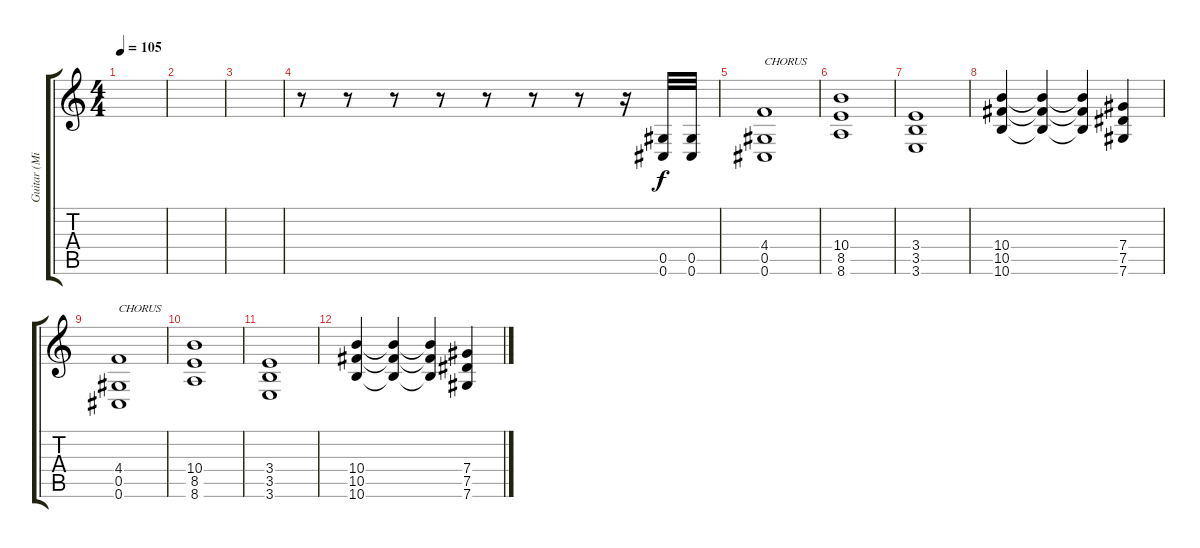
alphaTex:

\track ("Guitar (Mike Shinoda)" "Guitar (Mi") {instrument distortionguitar}
\staff {score tabs}
\tuning (Eb4 Bb3 Gb3 Db3 Ab2 Db2) {hide}
\ts (4 4)
\tempo 105
\clef g2
\ks c
|
|
|
r.8 r.8 r.8 r.8 r.8 r.8 r.8 r.16 (0.5 0.6).32 (0.5 0.6).32 |
(4.4 0.5 0.6).1{txt "CHORUS"} |
(10.4 8.5 8.6).1 |
(3.4 3.5 3.6).1 |
(10.4 10.5 10.6).4 (10.4{t} 10.5{t} 10.6{t}).4 (10.4{t} 10.5{t} 10.6{t}).4 (7.4 7.5 7.6).4 |
(4.4 0.5 0.6).1{txt "CHORUS"} |
(10.4 8.5 8.6).1 |
(3.4 3.5 3.6).1 |
(10.4 10.5 10.6).4 (10.4{t} 10.5{t} 10.6{t}).4 (10.4{t} 10.5{t} 10.6{t}).4 (7.4 7.5 7.6).4
